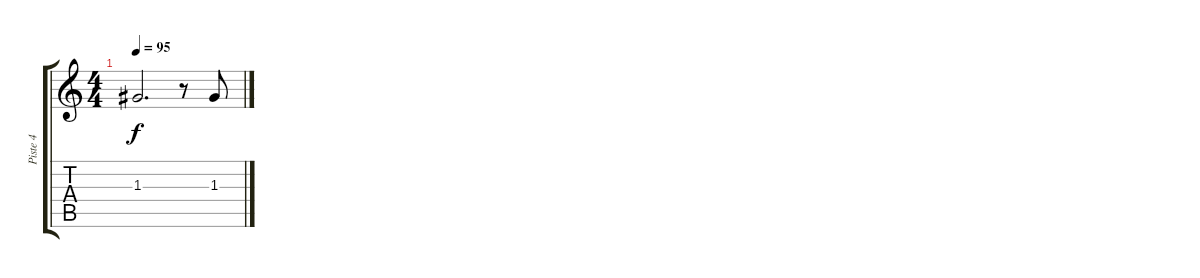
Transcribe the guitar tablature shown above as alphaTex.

\track ("Piste 4" "Piste 4") {instrument contrabass}
\staff {score tabs}
\tuning (E4 B3 G3 D3 A2 E2) {hide}
\ts (4 4)
\tempo 95
\clef g2
\ks c
1.3{t}.2{d dy f} r.8 1.3.8
